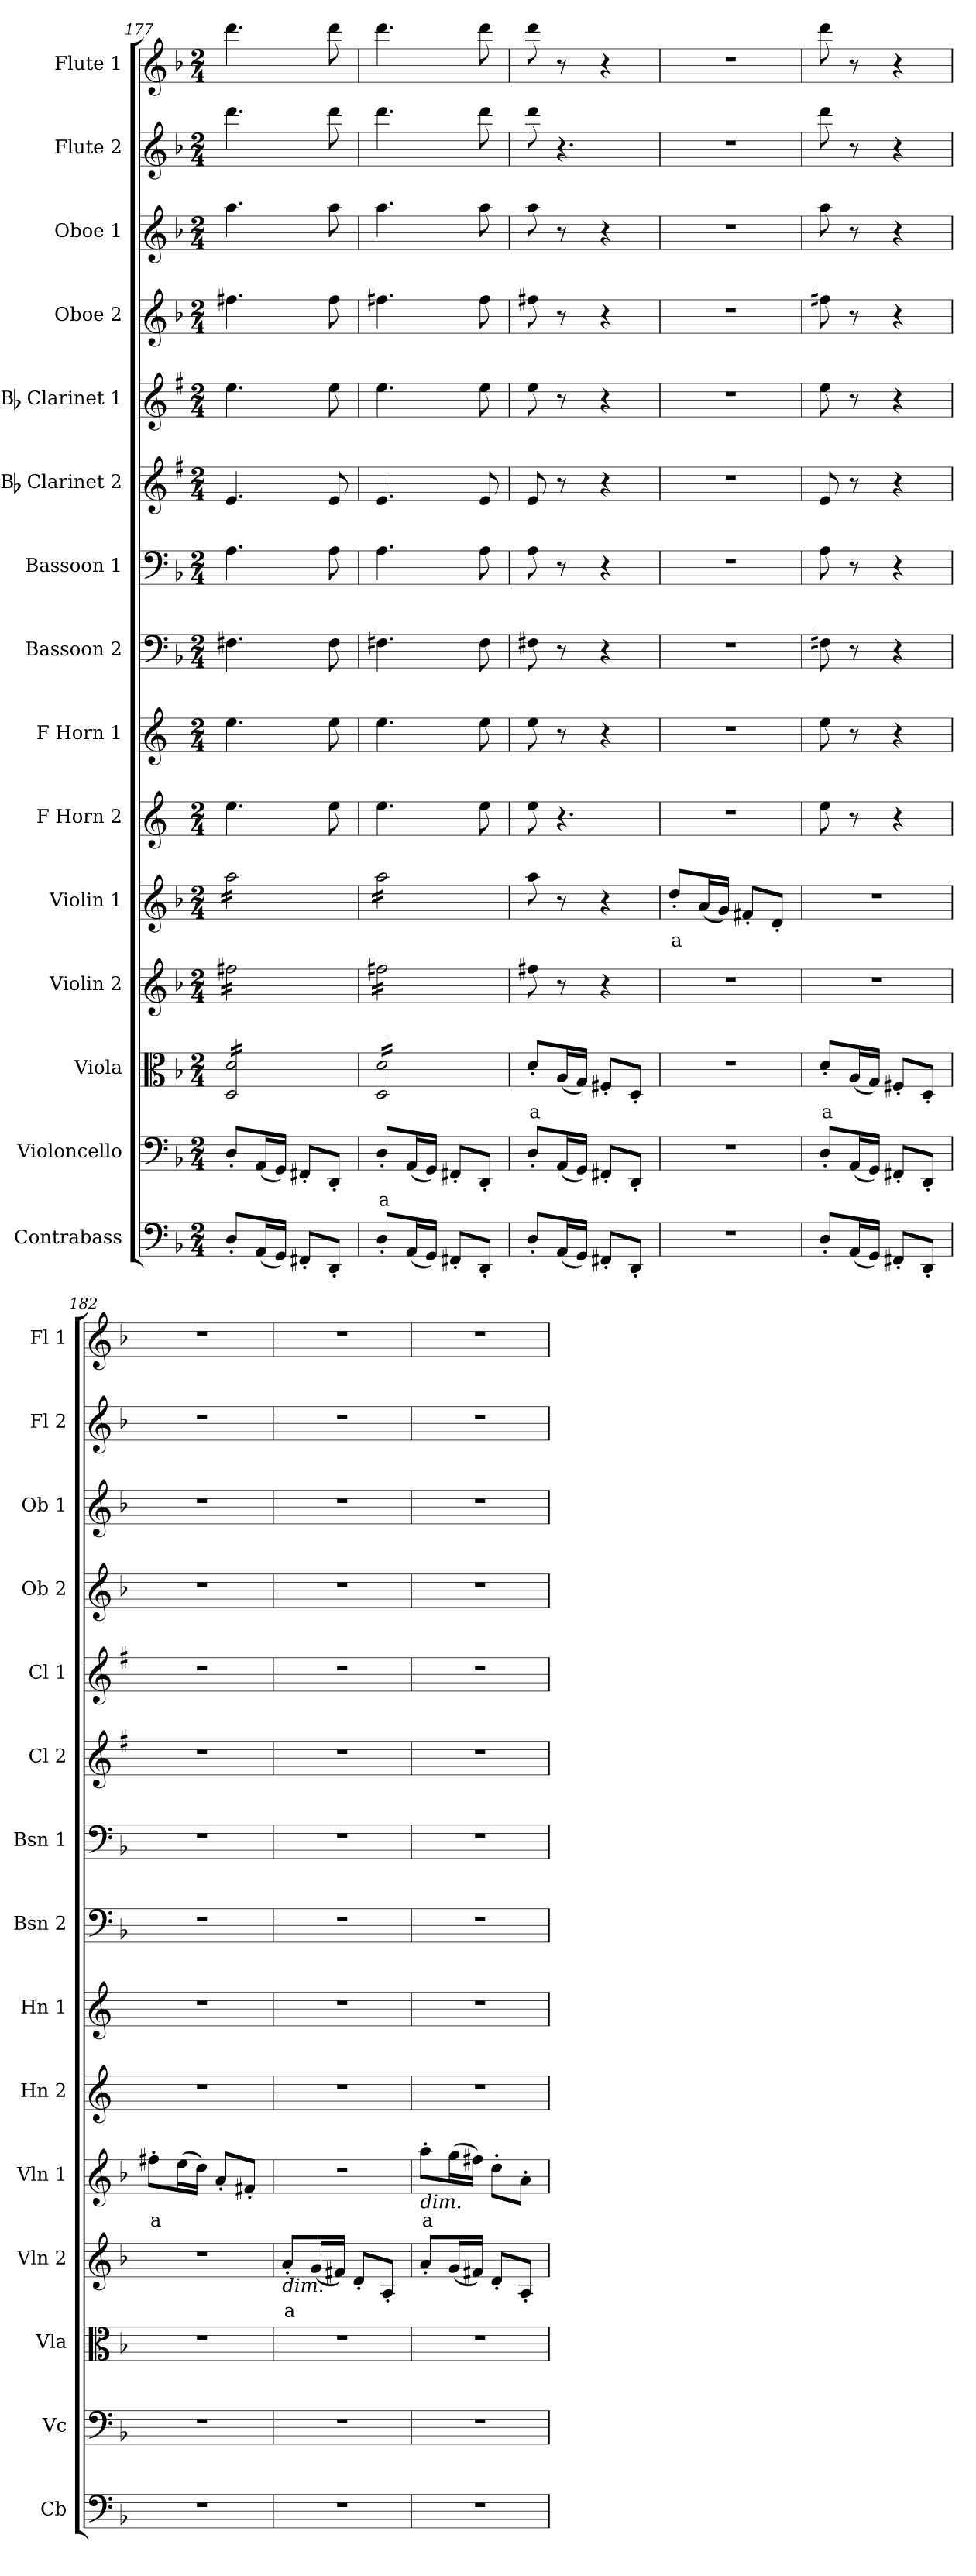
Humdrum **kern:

**kern	**kern	**text	**kern	**text	**kern	**text	**kern	**text	**kern	**kern	**kern	**kern	**kern	**kern	**kern	**kern	**kern	**kern
*part15	*part14	*part14	*part13	*part13	*part12	*part12	*part11	*part11	*part10	*part9	*part8	*part7	*part6	*part5	*part4	*part3	*part2	*part1
*staff15	*staff14	*staff14	*staff13	*staff13	*staff12	*staff12	*staff11	*staff11	*staff10	*staff9	*staff8	*staff7	*staff6	*staff5	*staff4	*staff3	*staff2	*staff1
*I"Contrabass	*I"Violoncello	*	*I"Viola	*	*I"Violin 2	*	*I"Violin 1	*	*I"F Horn 2	*I"F Horn 1	*I"Bassoon 2	*I"Bassoon 1	*I"Bb Clarinet 2	*I"Bb Clarinet 1	*I"Oboe 2	*I"Oboe 1	*I"Flute 2	*I"Flute 1
*I'Cb	*I'Vc	*	*I'Vla	*	*I'Vln 2	*	*I'Vln 1	*	*I'Hn 2	*I'Hn 1	*I'Bsn 2	*I'Bsn 1	*I'Cl 2	*I'Cl 1	*I'Ob 2	*I'Ob 1	*I'Fl 2	*I'Fl 1
*clefF4	*clefF4	*	*clefC3	*	*clefG2	*	*clefG2	*	*clefG2	*clefG2	*clefF4	*clefF4	*clefG2	*clefG2	*clefG2	*clefG2	*clefG2	*clefG2
*ITrd7c12	*	*	*	*	*	*	*	*	*ITrd4c7	*ITrd4c7	*	*	*ITrd1c2	*ITrd1c2	*	*	*	*
*k[b-]	*k[b-]	*	*k[b-]	*	*k[b-]	*	*k[b-]	*	*k[b-]	*k[b-]	*k[b-]	*k[b-]	*k[b-]	*k[b-]	*k[b-]	*k[b-]	*k[b-]	*k[b-]
*M2/4	*M2/4	*	*M2/4	*	*M2/4	*	*M2/4	*	*M2/4	*M2/4	*M2/4	*M2/4	*M2/4	*M2/4	*M2/4	*M2/4	*M2/4	*M2/4
=177	=177	=177	=177	=177	=177	=177	=177	=177	=177	=177	=177	=177	=177	=177	=177	=177	=177	=177
*	*	*	*tremolo	*	*	*	*	*	*	*	*	*	*	*	*	*	*	*
*	*	*	*	*	*tremolo	*	*	*	*	*	*	*	*	*	*	*	*	*
*	*	*	*	*	*	*	*tremolo	*	*	*	*	*	*	*	*	*	*	*
8DD'/L	8D'/L	.	16D/ 16d/LL	.	16ff#X\LL	.	16aa\LL	.	4.a\	4.a\	4.F#X\	4.A\	4.d/	4.dd\	4.ff#X\	4.aa\	4.ddd\	4.ddd\
.	.	.	16D/ 16d/	.	16ff#X\	.	16aa\	.	.	.	.	.	.	.	.	.	.	.
(16AAA/L	(16AA/L	.	16D/ 16d/	.	16ff#X\	.	16aa\	.	.	.	.	.	.	.	.	.	.	.
16GGG/JJ)	16GG/JJ)	.	16D/ 16d/	.	16ff#X\	.	16aa\	.	.	.	.	.	.	.	.	.	.	.
8FFF#X'/L	8FF#X'/L	.	16D/ 16d/	.	16ff#X\	.	16aa\	.	.	.	.	.	.	.	.	.	.	.
.	.	.	16D/ 16d/	.	16ff#X\	.	16aa\	.	.	.	.	.	.	.	.	.	.	.
8DDD'/J	8DD'/J	.	16D/ 16d/	.	16ff#X\	.	16aa\	.	8a\	8a\	8F#\	8A\	8d/	8dd\	8ff#\	8aa\	8ddd\	8ddd\
.	.	.	16D/ 16d/JJ	.	16ff#X\JJ	.	16aa\JJ	.	.	.	.	.	.	.	.	.	.	.
=178	=178	=178	=178	=178	=178	=178	=178	=178	=178	=178	=178	=178	=178	=178	=178	=178	=178	=178
!	!	!LO:LY:b:color=#FF0000	!	!	!	!	!	!	!	!	!	!	!	!	!	!	!	!
8DD'/L	8D'/L	a	16D/ 16d/LL	.	16ff#X\LL	.	16aa\LL	.	4.a\	4.a\	4.F#X\	4.A\	4.d/	4.dd\	4.ff#X\	4.aa\	4.ddd\	4.ddd\
.	.	.	16D/ 16d/	.	16ff#X\	.	16aa\	.	.	.	.	.	.	.	.	.	.	.
(16AAA/L	(16AA/L	.	16D/ 16d/	.	16ff#X\	.	16aa\	.	.	.	.	.	.	.	.	.	.	.
16GGG/JJ)	16GG/JJ)	.	16D/ 16d/	.	16ff#X\	.	16aa\	.	.	.	.	.	.	.	.	.	.	.
8FFF#X'/L	8FF#X'/L	.	16D/ 16d/	.	16ff#X\	.	16aa\	.	.	.	.	.	.	.	.	.	.	.
.	.	.	16D/ 16d/	.	16ff#X\	.	16aa\	.	.	.	.	.	.	.	.	.	.	.
8DDD'/J	8DD'/J	.	16D/ 16d/	.	16ff#X\	.	16aa\	.	8a\	8a\	8F#\	8A\	8d/	8dd\	8ff#\	8aa\	8ddd\	8ddd\
.	.	.	16D/ 16d/JJ	.	16ff#X\JJ	.	16aa\JJ	.	.	.	.	.	.	.	.	.	.	.
*	*	*	*	*	*	*	*Xtremolo	*	*	*	*	*	*	*	*	*	*	*
*	*	*	*	*	*Xtremolo	*	*	*	*	*	*	*	*	*	*	*	*	*
*	*	*	*Xtremolo	*	*	*	*	*	*	*	*	*	*	*	*	*	*	*
=179	=179	=179	=179	=179	=179	=179	=179	=179	=179	=179	=179	=179	=179	=179	=179	=179	=179	=179
!	!	!	!	!LO:LY:b:color=#FF0000	!	!	!	!	!	!	!	!	!	!	!	!	!	!
8DD'/L	8D'/L	.	8d'/L	a	8ff#X\	.	8aa\	.	8a\	8a\	8F#X\	8A\	8d/	8dd\	8ff#X\	8aa\	8ddd\	8ddd\
(16AAA/L	(16AA/L	.	(16A/L	.	8r	.	8r	.	4.r	8r	8r	8r	8r	8r	8r	8r	4.r	8r
16GGG/JJ)	16GG/JJ)	.	16G/JJ)	.	.	.	.	.	.	.	.	.	.	.	.	.	.	.
8FFF#X'/L	8FF#X'/L	.	8F#X'/L	.	4r	.	4r	.	.	4r	4r	4r	4r	4r	4r	4r	.	4r
8DDD'/J	8DD'/J	.	8D'/J	.	.	.	.	.	.	.	.	.	.	.	.	.	.	.
=180	=180	=180	=180	=180	=180	=180	=180	=180	=180	=180	=180	=180	=180	=180	=180	=180	=180	=180
!	!	!	!	!	!	!	!	!LO:LY:b:color=#FF0000	!	!	!	!	!	!	!	!	!	!
2r	2r	.	2r	.	2r	.	8dd'/L	a	2r	2r	2r	2r	2r	2r	2r	2r	2r	2r
.	.	.	.	.	.	.	(16a/L	.	.	.	.	.	.	.	.	.	.	.
.	.	.	.	.	.	.	16g/JJ)	.	.	.	.	.	.	.	.	.	.	.
.	.	.	.	.	.	.	8f#X'/L	.	.	.	.	.	.	.	.	.	.	.
.	.	.	.	.	.	.	8d'/J	.	.	.	.	.	.	.	.	.	.	.
=181	=181	=181	=181	=181	=181	=181	=181	=181	=181	=181	=181	=181	=181	=181	=181	=181	=181	=181
!	!	!	!	!LO:LY:b:color=#FF0000	!	!	!	!	!	!	!	!	!	!	!	!	!	!
8DD'/L	8D'/L	.	8d'/L	a	2r	.	2r	.	8a\	8a\	8F#X\	8A\	8d/	8dd\	8ff#X\	8aa\	8ddd\	8ddd\
(16AAA/L	(16AA/L	.	(16A/L	.	.	.	.	.	8r	8r	8r	8r	8r	8r	8r	8r	8r	8r
16GGG/JJ)	16GG/JJ)	.	16G/JJ)	.	.	.	.	.	.	.	.	.	.	.	.	.	.	.
8FFF#X'/L	8FF#X'/L	.	8F#X'/L	.	.	.	.	.	4r	4r	4r	4r	4r	4r	4r	4r	4r	4r
8DDD'/J	8DD'/J	.	8D'/J	.	.	.	.	.	.	.	.	.	.	.	.	.	.	.
=182	=182	=182	=182	=182	=182	=182	=182	=182	=182	=182	=182	=182	=182	=182	=182	=182	=182	=182
!	!	!	!	!	!	!	!	!LO:LY:b:color=#FF0000	!	!	!	!	!	!	!	!	!	!
2r	2r	.	2r	.	2r	.	8ff#X'\L	a	2r	2r	2r	2r	2r	2r	2r	2r	2r	2r
.	.	.	.	.	.	.	(16ee\L	.	.	.	.	.	.	.	.	.	.	.
.	.	.	.	.	.	.	16dd\JJ)	.	.	.	.	.	.	.	.	.	.	.
.	.	.	.	.	.	.	8a'/L	.	.	.	.	.	.	.	.	.	.	.
.	.	.	.	.	.	.	8f#X'/J	.	.	.	.	.	.	.	.	.	.	.
=183	=183	=183	=183	=183	=183	=183	=183	=183	=183	=183	=183	=183	=183	=183	=183	=183	=183	=183
!	!	!	!	!	!LO:TX:b:i:t=dim.	!	!	!	!	!	!	!	!	!	!	!	!	!
!	!	!	!	!	!	!LO:LY:b:color=#FF0000	!	!	!	!	!	!	!	!	!	!	!	!
2r	2r	.	2r	.	8a'/L	a	2r	.	2r	2r	2r	2r	2r	2r	2r	2r	2r	2r
.	.	.	.	.	(16g/L	.	.	.	.	.	.	.	.	.	.	.	.	.
.	.	.	.	.	16f#X/JJ)	.	.	.	.	.	.	.	.	.	.	.	.	.
.	.	.	.	.	8d'/L	.	.	.	.	.	.	.	.	.	.	.	.	.
.	.	.	.	.	8A'/J	.	.	.	.	.	.	.	.	.	.	.	.	.
!!LO:PB:g=z
=184	=184	=184	=184	=184	=184	=184	=184	=184	=184	=184	=184	=184	=184	=184	=184	=184	=184	=184
!	!	!	!	!	!	!	!LO:TX:b:i:t=dim.	!	!	!	!	!	!	!	!	!	!	!
!	!	!	!	!	!	!	!	!LO:LY:b:color=#FF0000	!	!	!	!	!	!	!	!	!	!
2r	2r	.	2r	.	8a'/L	.	8aa'\L	a	2r	2r	2r	2r	2r	2r	2r	2r	2r	2r
.	.	.	.	.	(16g/L	.	(16gg\L	.	.	.	.	.	.	.	.	.	.	.
.	.	.	.	.	16f#X/JJ)	.	16ff#X\JJ)	.	.	.	.	.	.	.	.	.	.	.
.	.	.	.	.	8d'/L	.	8dd'\L	.	.	.	.	.	.	.	.	.	.	.
.	.	.	.	.	8A'/J	.	8a'\J	.	.	.	.	.	.	.	.	.	.	.
=	=	=	=	=	=	=	=	=	=	=	=	=	=	=	=	=	=	=
*-	*-	*-	*-	*-	*-	*-	*-	*-	*-	*-	*-	*-	*-	*-	*-	*-	*-	*-
